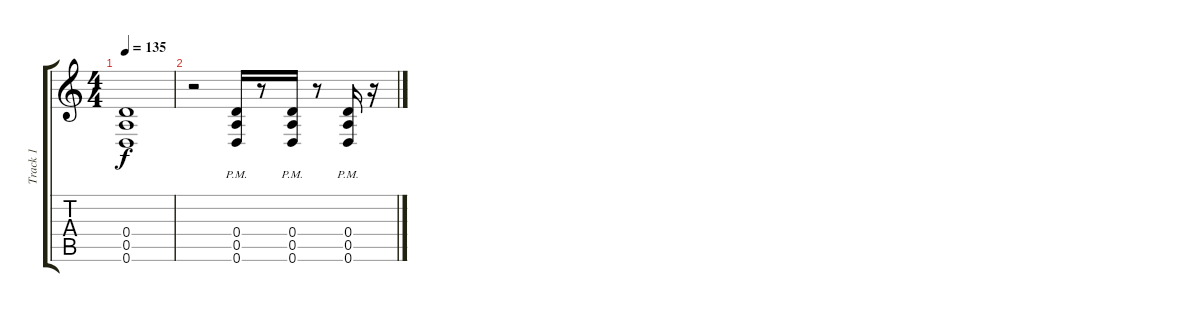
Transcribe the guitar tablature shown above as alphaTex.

\track ("Track 1" "Track 1") {instrument distortionguitar}
\staff {score tabs}
\tuning (E4 B3 G3 D3 A2 D2) {hide}
\ts (4 4)
\tempo 135
\clef g2
\ks c
(0.4{t} 0.5{t} 0.6{t}).1{dy f} |
r.2 (0.4{pm} 0.5{pm} 0.6{pm}).16 r.8 (0.4{pm} 0.5{pm} 0.6{pm}).16 r.8 (0.4{pm} 0.5{pm} 0.6{pm}).16 r.16
